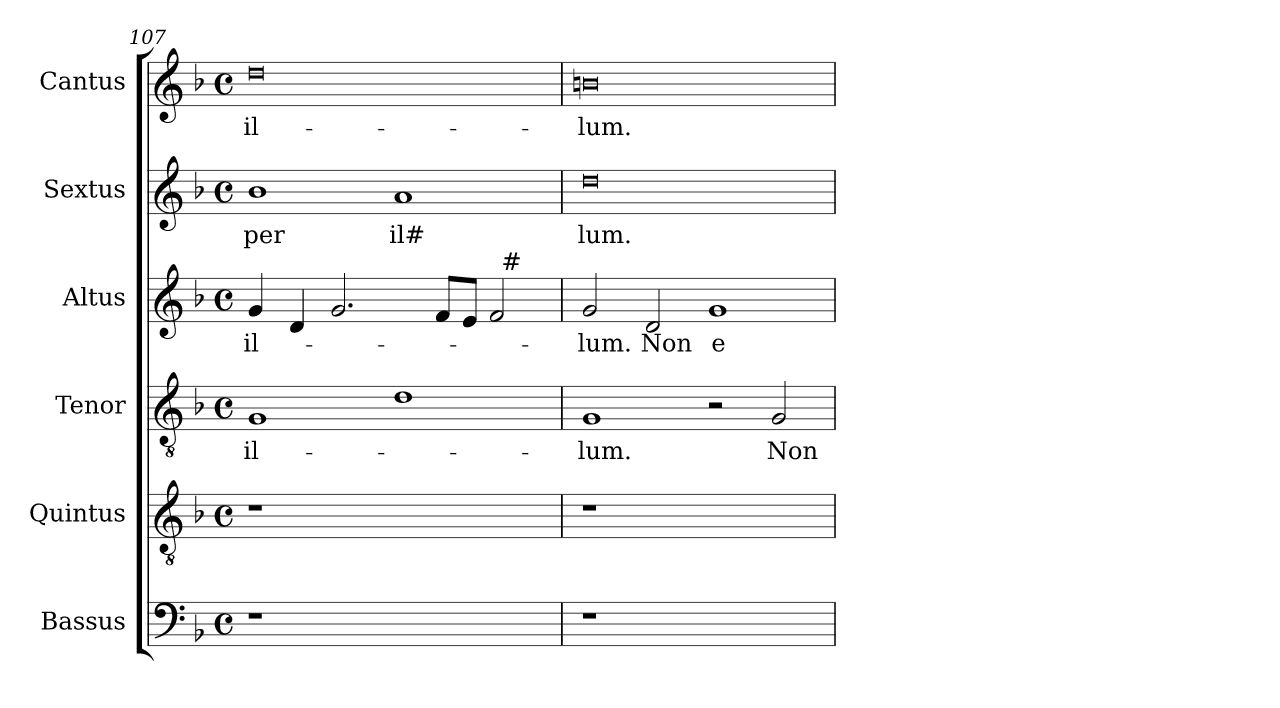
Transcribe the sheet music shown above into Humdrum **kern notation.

**kern	**kern	**kern	**text	**kern	**text	**kern	**text	**kern	**text
*part6	*part5	*part4	*part4	*part3	*part3	*part2	*part2	*part1	*part1
*staff6	*staff5	*staff4	*staff4	*staff3	*staff3	*staff2	*staff2	*staff1	*staff1
*I"Bassus	*I"Quintus	*I"Tenor	*	*I"Altus	*	*I"Sextus	*	*I"Cantus	*
*I'Bassus	*I'Quintus	*I'Tenor	*	*I'Altus	*	*I'Sextus	*	*I'Cantus	*
*clefF4	*clefGv2	*clefGv2	*	*clefG2	*	*clefG2	*	*clefG2	*
*k[b-]	*k[b-]	*k[b-]	*	*k[b-]	*	*k[b-]	*	*k[b-]	*
*F:	*F:	*F:	*	*F:	*	*F:	*	*F:	*
*M4/4	*M4/4	*M4/4	*	*M4/4	*	*M4/4	*	*M4/4	*
*met(c)	*met(c)	*met(c)	*	*met(c)	*	*met(c)	*	*met(c)	*
=107	=107	=107	=107	=107	=107	=107	=107	=107	=107
!	!	!	!LO:LY:b:cj	!	!LO:LY:b:cj	!	!LO:LY:b:cj	!	!LO:LY:b:cj
*	*	*	*	*^	*	*	*	*	*
1r	1r	1G	il-	4g/	1ryy	il-	1b-	per	0dd	il-
.	.	.	.	4d/	.	.	.	.	.	.
.	.	.	.	2.g/	.	.	.	.	.	.
!	!	!	!	!	!	!	!	!LO:LY:b:cj	!	!
1ryy	1ryy	1d	.	.	2ryy	.	1a	il#	.	.
.	.	.	.	8f/L	.	.	.	.	.	.
.	.	.	.	8e/J	.	.	.	.	.	.
.	.	.	.	2f/	32ryy	.	.	.	.	.
!	!	!	!	!	!LO:TX:a:t=#	!	!	!	!	!
.	.	.	.	.	4...ryy	.	.	.	.	.
=108	=108	=108	=108	=108	=108	=108	=108	=108	=108	=108
!	!	!	!LO:LY:b:cj	!	!	!LO:LY:b:cj	!	!LO:LY:b:cj	!	!LO:LY:b:cj
*	*	*	*	*v	*v	*	*	*	*	*
1r	1r	1G	-lum.	2g/	-lum.	0dd	lum.	0bn	-lum.
!	!	!	!	!	!LO:LY:b:cj	!	!	!	!
.	.	.	.	2d/	Non	.	.	.	.
!	!	!	!	!	!LO:LY:b:cj	!	!	!	!
1ryy	1ryy	2r	.	1g	e-	.	.	.	.
!	!	!	!LO:LY:b:cj	!	!	!	!	!	!
.	.	2G/	Non	.	.	.	.	.	.
=	=	=	=	=	=	=	=	=	=
*-	*-	*-	*-	*-	*-	*-	*-	*-	*-
